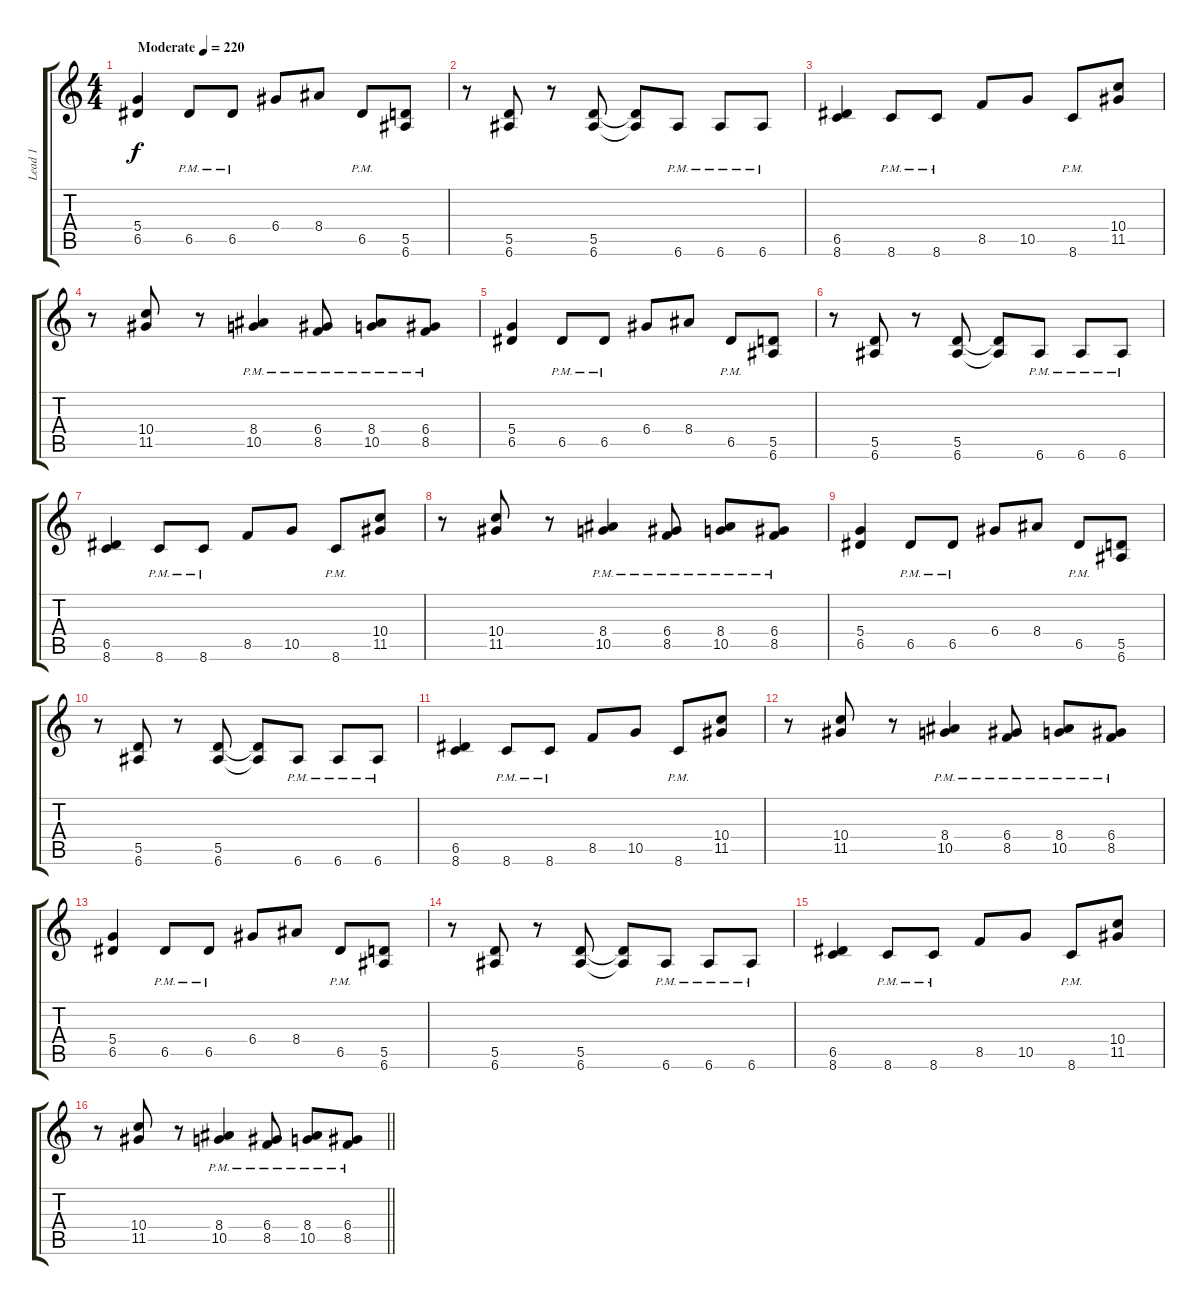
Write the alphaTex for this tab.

\track ("Lead 1" "Lead 1") {instrument distortionguitar}
\staff {score tabs}
\tuning (E4 B3 G3 D3 A2 E2) {hide}
\ts (4 4)
\tempo (220 "Moderate")
\clef g2
\ks c
(5.4 6.5).4{dy f instrument distortionguitar} 6.5{pm}.8 6.5{pm}.8 6.4.8 8.4.8 6.5{pm}.8 (5.5 6.6).8 |
r.8 (5.5 6.6).8 r.8 (5.5 6.6).8 (5.5{t} 6.6{t}).8 6.6{pm}.8 6.6{pm}.8 6.6{pm}.8 |
(6.5 8.6).4 8.6{pm}.8 8.6{pm}.8 8.5.8 10.5.8 8.6{pm}.8 (10.4 11.5).8 |
r.8 (10.4 11.5).8 r.8 (8.4{pm} 10.5{pm}).4 (6.4{pm} 8.5{pm}).8 (8.4{pm} 10.5{pm}).8 (6.4{pm} 8.5{pm}).8 |
(5.4 6.5).4 6.5{pm}.8 6.5{pm}.8 6.4.8 8.4.8 6.5{pm}.8 (5.5 6.6).8 |
r.8 (5.5 6.6).8 r.8 (5.5 6.6).8 (5.5{t} 6.6{t}).8 6.6{pm}.8 6.6{pm}.8 6.6{pm}.8 |
(6.5 8.6).4 8.6{pm}.8 8.6{pm}.8 8.5.8 10.5.8 8.6{pm}.8 (10.4 11.5).8 |
r.8 (10.4 11.5).8 r.8 (8.4{pm} 10.5{pm}).4 (6.4{pm} 8.5{pm}).8 (8.4{pm} 10.5{pm}).8 (6.4{pm} 8.5{pm}).8 |
(5.4 6.5).4 6.5{pm}.8 6.5{pm}.8 6.4.8 8.4.8 6.5{pm}.8 (5.5 6.6).8 |
r.8 (5.5 6.6).8 r.8 (5.5 6.6).8 (5.5{t} 6.6{t}).8 6.6{pm}.8 6.6{pm}.8 6.6{pm}.8 |
(6.5 8.6).4 8.6{pm}.8 8.6{pm}.8 8.5.8 10.5.8 8.6{pm}.8 (10.4 11.5).8 |
r.8 (10.4 11.5).8 r.8 (8.4{pm} 10.5{pm}).4 (6.4{pm} 8.5{pm}).8 (8.4{pm} 10.5{pm}).8 (6.4{pm} 8.5{pm}).8 |
(5.4 6.5).4 6.5{pm}.8 6.5{pm}.8 6.4.8 8.4.8 6.5{pm}.8 (5.5 6.6).8 |
r.8 (5.5 6.6).8 r.8 (5.5 6.6).8 (5.5{t} 6.6{t}).8 6.6{pm}.8 6.6{pm}.8 6.6{pm}.8 |
(6.5 8.6).4 8.6{pm}.8 8.6{pm}.8 8.5.8 10.5.8 8.6{pm}.8 (10.4 11.5).8 |
\barLineRight lightlight
r.8 (10.4 11.5).8 r.8 (8.4{pm} 10.5{pm}).4 (6.4{pm} 8.5{pm}).8 (8.4{pm} 10.5{pm}).8 (6.4{pm} 8.5{pm}).8
